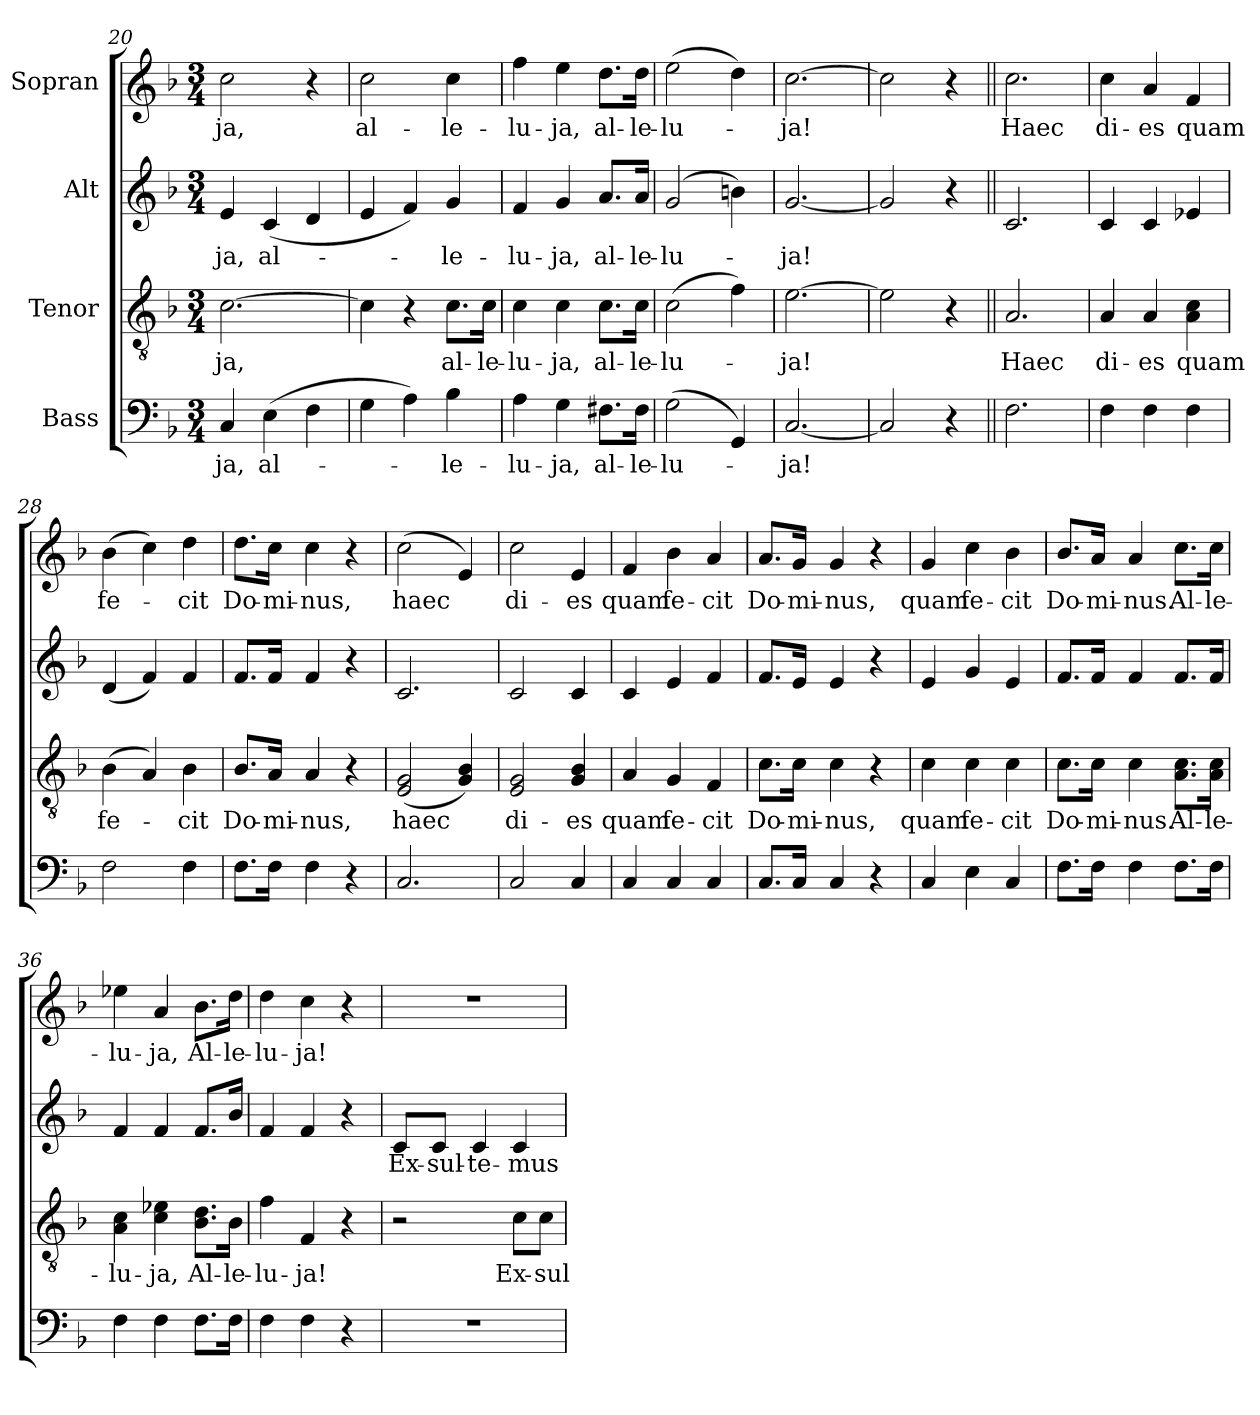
**kern	**text	**kern	**text	**kern	**text	**kern	**text
*part4	*part4	*part3	*part3	*part2	*part2	*part1	*part1
*staff4	*staff4	*staff3	*staff3	*staff2	*staff2	*staff1	*staff1
*I"Bass	*	*I"Tenor	*	*I"Alt	*	*I"Sopran	*
!!LO:LB:g=z
*clefF4	*	*clefGv2	*	*clefG2	*	*clefG2	*
*k[b-]	*	*k[b-]	*	*k[b-]	*	*k[b-]	*
*M3/4	*	*M3/4	*	*M3/4	*	*M3/4	*
=20	=20	=20	=20	=20	=20	=20	=20
!	!LO:LY:b	!	!LO:LY:b	!	!LO:LY:b	!	!LO:LY:b
4C/	-ja,	[2.c\	-ja,	4e/	-ja,	2cc\	-ja,
!	!LO:LY:b	!	!	!	!LO:LY:b	!	!
(4E\	al-	.	.	(4c/	al-	.	.
4F\	.	.	.	4d/	.	4r	.
=21	=21	=21	=21	=21	=21	=21	=21
!	!	!	!	!	!	!	!LO:LY:b
4G\	.	4c\]	.	4e/	.	2cc\	al-
4A\)	.	4r	.	4f/)	.	.	.
!	!LO:LY:b	!	!LO:LY:b	!	!LO:LY:b	!	!LO:LY:b
4B-\	-le-	8.c\L	al-	4g/	-le-	4cc\	-le-
!	!	!	!LO:LY:b	!	!	!	!
.	.	16c\Jk	-le-	.	.	.	.
=22	=22	=22	=22	=22	=22	=22	=22
!	!LO:LY:b	!	!LO:LY:b	!	!LO:LY:b	!	!LO:LY:b
4A\	-lu-	4c\	-lu-	4f/	-lu-	4ff\	-lu-
!	!LO:LY:b	!	!LO:LY:b	!	!LO:LY:b	!	!LO:LY:b
4G\	-ja,	4c\	-ja,	4g/	-ja,	4ee\	-ja,
!	!LO:LY:b	!	!LO:LY:b	!	!LO:LY:b	!	!LO:LY:b
8.F#X\L	al-	8.c\L	al-	8.a/L	al-	8.dd\L	al-
!	!LO:LY:b	!	!LO:LY:b	!	!LO:LY:b	!	!LO:LY:b
16F#\Jk	-le-	16c\Jk	-le-	16a/Jk	-le-	16dd\Jk	-le-
=23	=23	=23	=23	=23	=23	=23	=23
!	!LO:LY:b	!	!LO:LY:b	!	!LO:LY:b	!	!LO:LY:b
(2G\	-lu-	(2c\	-lu-	(2g/	-lu-	(2ee\	-lu-
4GG/)	.	4f\)	.	4bn\)	.	4dd\)	.
=24	=24	=24	=24	=24	=24	=24	=24
!	!LO:LY:b	!	!LO:LY:b	!	!LO:LY:b	!	!LO:LY:b
[2.C/	-ja!	[2.e\	-ja!	[2.g/	-ja!	[2.cc\	-ja!
=25	=25	=25	=25	=25	=25	=25	=25
2C/]	.	2e\]	.	2g/]	.	2cc\]	.
4r	.	4r	.	4r	.	4r	.
=26||	=26||	=26||	=26||	=26||	=26||	=26||	=26||
!	!	!	!LO:LY:b	!	!	!	!LO:LY:b
2.F\	.	2.A/	Haec	2.c/	.	2.cc\	Haec
=27	=27	=27	=27	=27	=27	=27	=27
!	!	!	!LO:LY:b	!	!	!	!LO:LY:b
4F\	.	4A/	di-	4c/	.	4cc\	di-
!	!	!	!LO:LY:b	!	!	!	!LO:LY:b
4F\	.	4A/	-es	4c/	.	4a/	-es
!	!	!	!LO:LY:b	!	!	!	!LO:LY:b
4F\	.	4A\ 4c\	quam	4e-X/	.	4f/	quam
=28	=28	=28	=28	=28	=28	=28	=28
!	!	!	!LO:LY:b	!	!	!	!LO:LY:b
2F\	.	(4B-\	fe-	(4d/	.	(4b-\	fe-
.	.	4A/)	.	4f/)	.	4cc\)	.
!	!	!	!LO:LY:b	!	!	!	!LO:LY:b
4F\	.	4B-\	-cit	4f/	.	4dd\	-cit
!!LO:PB:g=z
=29	=29	=29	=29	=29	=29	=29	=29
!	!	!	!LO:LY:b	!	!	!	!LO:LY:b
8.F\L	.	8.B-/L	Do-	8.f/L	.	8.dd\L	Do-
!	!	!	!LO:LY:b	!	!	!	!LO:LY:b
16F\Jk	.	16A/Jk	-mi-	16f/Jk	.	16cc\Jk	-mi-
!	!	!	!LO:LY:b	!	!	!	!LO:LY:b
4F\	.	4A/	-nus,	4f/	.	4cc\	-nus,
4r	.	4r	.	4r	.	4r	.
=30	=30	=30	=30	=30	=30	=30	=30
!	!	!	!LO:LY:b	!	!	!	!LO:LY:b
2.C/	.	(2E/ 2G/	haec	2.c/	.	(2cc\	haec
.	.	4G/ 4B-/)	.	.	.	4e/)	.
=31	=31	=31	=31	=31	=31	=31	=31
!	!	!	!LO:LY:b	!	!	!	!LO:LY:b
2C/	.	2E/ 2G/	di-	2c/	.	2cc\	-di-
!	!	!	!LO:LY:b	!	!	!	!LO:LY:b
4C/	.	4G/ 4B-/	-es	4c/	.	4e/	-es
=32	=32	=32	=32	=32	=32	=32	=32
!	!	!	!LO:LY:b	!	!	!	!LO:LY:b
4C/	.	4A/	quam	4c/	.	4f/	quam
!	!	!	!LO:LY:b	!	!	!	!LO:LY:b
4C/	.	4G/	fe-	4e/	.	4b-\	fe-
!	!	!	!LO:LY:b	!	!	!	!LO:LY:b
4C/	.	4F/	-cit	4f/	.	4a/	-cit
=33	=33	=33	=33	=33	=33	=33	=33
!	!	!	!LO:LY:b	!	!	!	!LO:LY:b
8.C/L	.	8.c\L	Do-	8.f/L	.	8.a/L	Do-
!	!	!	!LO:LY:b	!	!	!	!LO:LY:b
16C/Jk	.	16c\Jk	-mi-	16e/Jk	.	16g/Jk	-mi-
!	!	!	!LO:LY:b	!	!	!	!LO:LY:b
4C/	.	4c\	-nus,	4e/	.	4g/	-nus,
4r	.	4r	.	4r	.	4r	.
=34	=34	=34	=34	=34	=34	=34	=34
!	!	!	!LO:LY:b	!	!	!	!LO:LY:b
4C/	.	4c\	quam	4e/	.	4g/	quam
!	!	!	!LO:LY:b	!	!	!	!LO:LY:b
4E\	.	4c\	fe-	4g/	.	4cc\	fe-
!	!	!	!LO:LY:b	!	!	!	!LO:LY:b
4C/	.	4c\	-cit	4e/	.	4b-\	-cit
=35	=35	=35	=35	=35	=35	=35	=35
!	!	!	!LO:LY:b	!	!	!	!LO:LY:b
8.F\L	.	8.c\L	Do-	8.f/L	.	8.b-/L	Do-
!	!	!	!LO:LY:b	!	!	!	!LO:LY:b
16F\Jk	.	16c\Jk	-mi-	16f/Jk	.	16a/Jk	-mi-
!	!	!	!LO:LY:b	!	!	!	!LO:LY:b
4F\	.	4c\	-nus.	4f/	.	4a/	-nus.
!	!	!	!LO:LY:b	!	!	!	!LO:LY:b
8.F\L	.	8.A\ 8.c\L	Al-	8.f/L	.	8.cc\L	Al-
!	!	!	!LO:LY:b	!	!	!	!LO:LY:b
16F\Jk	.	16A\ 16c\Jk	-le-	16f/Jk	.	16cc\Jk	-le-
!!LO:LB:g=z
=36	=36	=36	=36	=36	=36	=36	=36
!	!	!	!LO:LY:b	!	!	!	!LO:LY:b
4F\	.	4A\ 4c\	-lu-	4f/	.	4ee-X\	-lu-
!	!	!	!LO:LY:b	!	!	!	!LO:LY:b
4F\	.	4c\ 4e-X\	-ja,	4f/	.	4a/	-ja,
!	!	!	!LO:LY:b	!	!	!	!LO:LY:b
8.F\L	.	8.B-\ 8.d\L	Al-	8.f/L	.	8.b-\L	Al-
!	!	!	!LO:LY:b	!	!	!	!LO:LY:b
16F\Jk	.	16B-\Jk	-le-	16b-/Jk	.	16dd\Jk	-le-
=37	=37	=37	=37	=37	=37	=37	=37
!	!	!	!LO:LY:b	!	!	!	!LO:LY:b
4F\	.	4f\	-lu-	4f/	.	4dd\	-lu-
!	!	!	!LO:LY:b	!	!	!	!LO:LY:b
4F\	.	4F/	-ja!	4f/	.	4cc\	-ja!
4r	.	4r	.	4r	.	4r	.
=38	=38	=38	=38	=38	=38	=38	=38
!	!	!	!	!	!LO:LY:b	!	!
2.r	.	2r	.	8c/L	Ex-	2.r	.
!	!	!	!	!	!LO:LY:b	!	!
.	.	.	.	8c/J	-sul-	.	.
!	!	!	!	!	!LO:LY:b	!	!
.	.	.	.	4c/	-te-	.	.
!	!	!	!LO:LY:b	!	!LO:LY:b	!	!
.	.	8c\L	Ex-	4c/	-mus	.	.
!	!	!	!LO:LY:b	!	!	!	!
.	.	8c\J	-sul-	.	.	.	.
=	=	=	=	=	=	=	=
*-	*-	*-	*-	*-	*-	*-	*-
